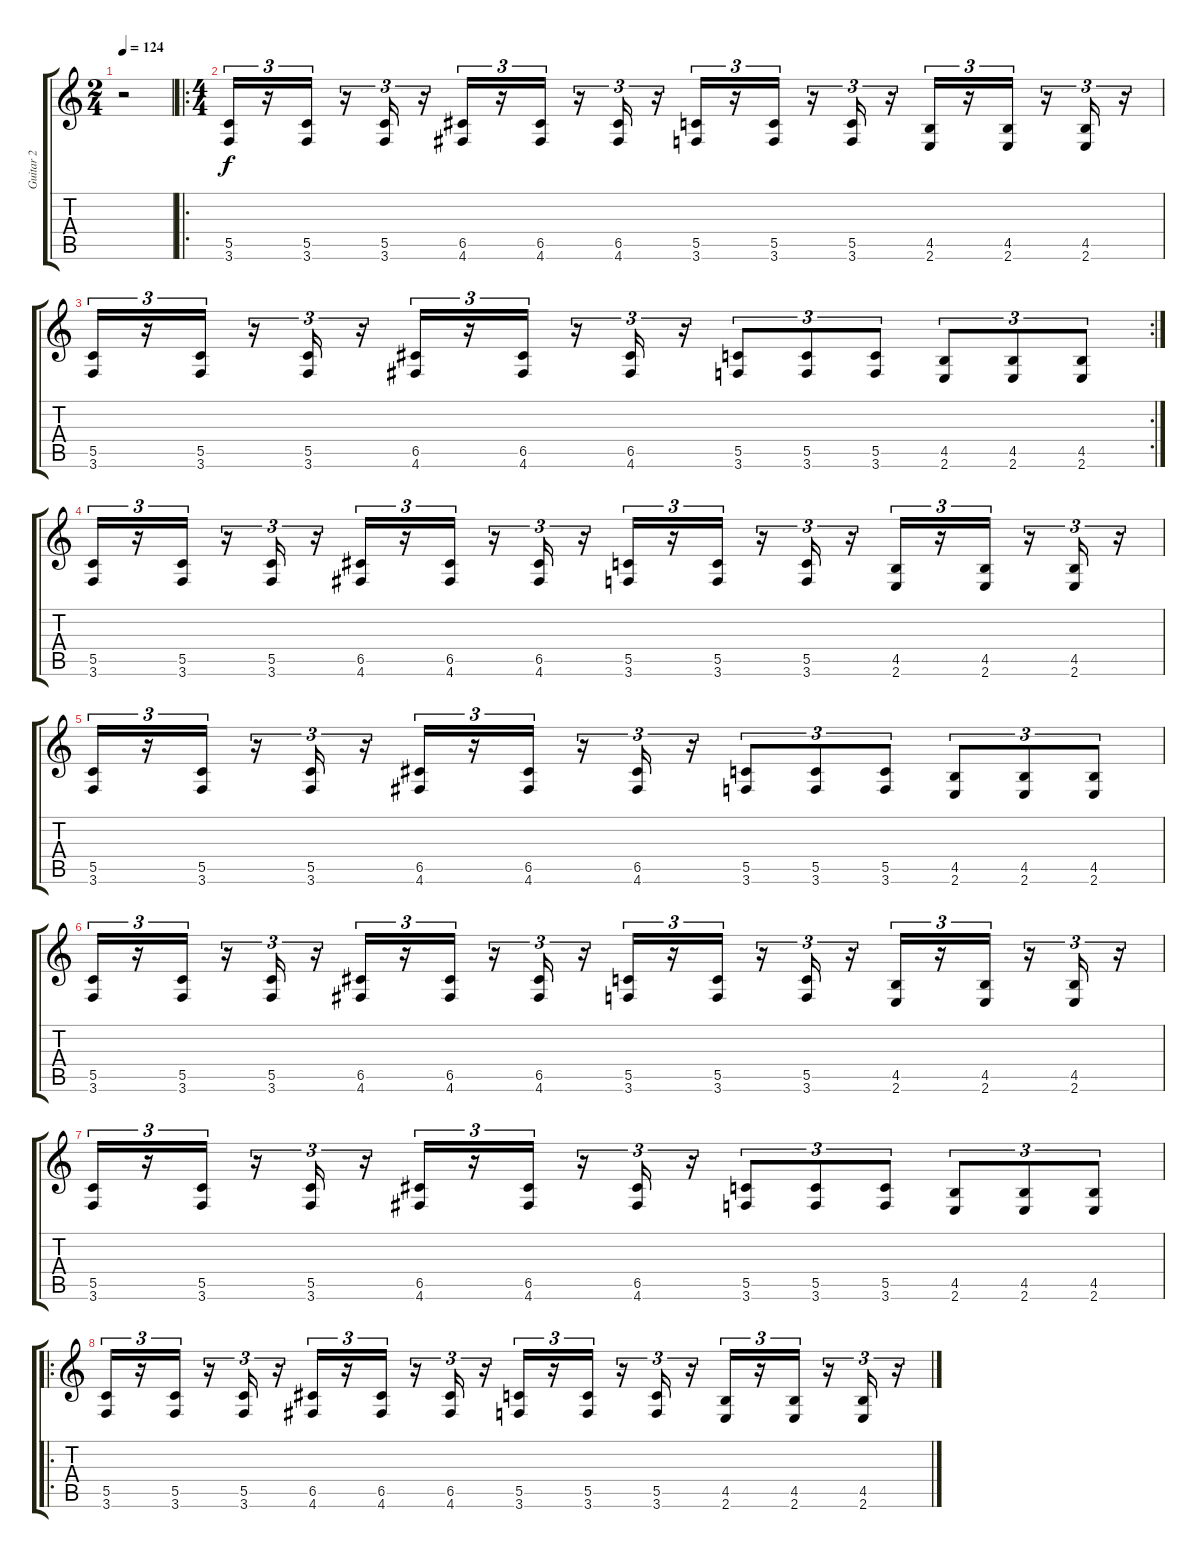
\track ("Guitar 2" "Guitar 2") {instrument distortionguitar}
\staff {score tabs}
\tuning (D4 A3 F3 C3 G2 D2) {hide}
\ts (2 4)
\tempo 124
\clef g2
\ks c
r.2{dy f} |
\ro
\ts (4 4)
(5.5 3.6).16{tu (3 2)} r.16{tu (3 2)} (5.5 3.6).16{tu (3 2)} r.16{tu (3 2)} (5.5 3.6).16{tu (3 2)} r.16{tu (3 2)} (6.5 4.6).16{tu (3 2)} r.16{tu (3 2)} (6.5 4.6).16{tu (3 2)} r.16{tu (3 2)} (6.5 4.6).16{tu (3 2)} r.16{tu (3 2)} (5.5 3.6).16{tu (3 2)} r.16{tu (3 2)} (5.5 3.6).16{tu (3 2)} r.16{tu (3 2)} (5.5 3.6).16{tu (3 2)} r.16{tu (3 2)} (4.5 2.6).16{tu (3 2)} r.16{tu (3 2)} (4.5 2.6).16{tu (3 2)} r.16{tu (3 2)} (4.5 2.6).16{tu (3 2)} r.16{tu (3 2)} |
\rc 2
(5.5 3.6).16{tu (3 2)} r.16{tu (3 2)} (5.5 3.6).16{tu (3 2)} r.16{tu (3 2)} (5.5 3.6).16{tu (3 2)} r.16{tu (3 2)} (6.5 4.6).16{tu (3 2)} r.16{tu (3 2)} (6.5 4.6).16{tu (3 2)} r.16{tu (3 2)} (6.5 4.6).16{tu (3 2)} r.16{tu (3 2)} (5.5 3.6).8{tu (3 2)} (5.5 3.6).8{tu (3 2)} (5.5 3.6).8{tu (3 2)} (4.5 2.6).8{tu (3 2)} (4.5 2.6).8{tu (3 2)} (4.5 2.6).8{tu (3 2)} |
(5.5 3.6).16{tu (3 2)} r.16{tu (3 2)} (5.5 3.6).16{tu (3 2)} r.16{tu (3 2)} (5.5 3.6).16{tu (3 2)} r.16{tu (3 2)} (6.5 4.6).16{tu (3 2)} r.16{tu (3 2)} (6.5 4.6).16{tu (3 2)} r.16{tu (3 2)} (6.5 4.6).16{tu (3 2)} r.16{tu (3 2)} (5.5 3.6).16{tu (3 2)} r.16{tu (3 2)} (5.5 3.6).16{tu (3 2)} r.16{tu (3 2)} (5.5 3.6).16{tu (3 2)} r.16{tu (3 2)} (4.5 2.6).16{tu (3 2)} r.16{tu (3 2)} (4.5 2.6).16{tu (3 2)} r.16{tu (3 2)} (4.5 2.6).16{tu (3 2)} r.16{tu (3 2)} |
(5.5 3.6).16{tu (3 2)} r.16{tu (3 2)} (5.5 3.6).16{tu (3 2)} r.16{tu (3 2)} (5.5 3.6).16{tu (3 2)} r.16{tu (3 2)} (6.5 4.6).16{tu (3 2)} r.16{tu (3 2)} (6.5 4.6).16{tu (3 2)} r.16{tu (3 2)} (6.5 4.6).16{tu (3 2)} r.16{tu (3 2)} (5.5 3.6).8{tu (3 2)} (5.5 3.6).8{tu (3 2)} (5.5 3.6).8{tu (3 2)} (4.5 2.6).8{tu (3 2)} (4.5 2.6).8{tu (3 2)} (4.5 2.6).8{tu (3 2)} |
(5.5 3.6).16{tu (3 2)} r.16{tu (3 2)} (5.5 3.6).16{tu (3 2)} r.16{tu (3 2)} (5.5 3.6).16{tu (3 2)} r.16{tu (3 2)} (6.5 4.6).16{tu (3 2)} r.16{tu (3 2)} (6.5 4.6).16{tu (3 2)} r.16{tu (3 2)} (6.5 4.6).16{tu (3 2)} r.16{tu (3 2)} (5.5 3.6).16{tu (3 2)} r.16{tu (3 2)} (5.5 3.6).16{tu (3 2)} r.16{tu (3 2)} (5.5 3.6).16{tu (3 2)} r.16{tu (3 2)} (4.5 2.6).16{tu (3 2)} r.16{tu (3 2)} (4.5 2.6).16{tu (3 2)} r.16{tu (3 2)} (4.5 2.6).16{tu (3 2)} r.16{tu (3 2)} |
(5.5 3.6).16{tu (3 2)} r.16{tu (3 2)} (5.5 3.6).16{tu (3 2)} r.16{tu (3 2)} (5.5 3.6).16{tu (3 2)} r.16{tu (3 2)} (6.5 4.6).16{tu (3 2)} r.16{tu (3 2)} (6.5 4.6).16{tu (3 2)} r.16{tu (3 2)} (6.5 4.6).16{tu (3 2)} r.16{tu (3 2)} (5.5 3.6).8{tu (3 2)} (5.5 3.6).8{tu (3 2)} (5.5 3.6).8{tu (3 2)} (4.5 2.6).8{tu (3 2)} (4.5 2.6).8{tu (3 2)} (4.5 2.6).8{tu (3 2)} |
\ro
(5.5 3.6).16{tu (3 2)} r.16{tu (3 2)} (5.5 3.6).16{tu (3 2)} r.16{tu (3 2)} (5.5 3.6).16{tu (3 2)} r.16{tu (3 2)} (6.5 4.6).16{tu (3 2)} r.16{tu (3 2)} (6.5 4.6).16{tu (3 2)} r.16{tu (3 2)} (6.5 4.6).16{tu (3 2)} r.16{tu (3 2)} (5.5 3.6).16{tu (3 2)} r.16{tu (3 2)} (5.5 3.6).16{tu (3 2)} r.16{tu (3 2)} (5.5 3.6).16{tu (3 2)} r.16{tu (3 2)} (4.5 2.6).16{tu (3 2)} r.16{tu (3 2)} (4.5 2.6).16{tu (3 2)} r.16{tu (3 2)} (4.5 2.6).16{tu (3 2)} r.16{tu (3 2)}
